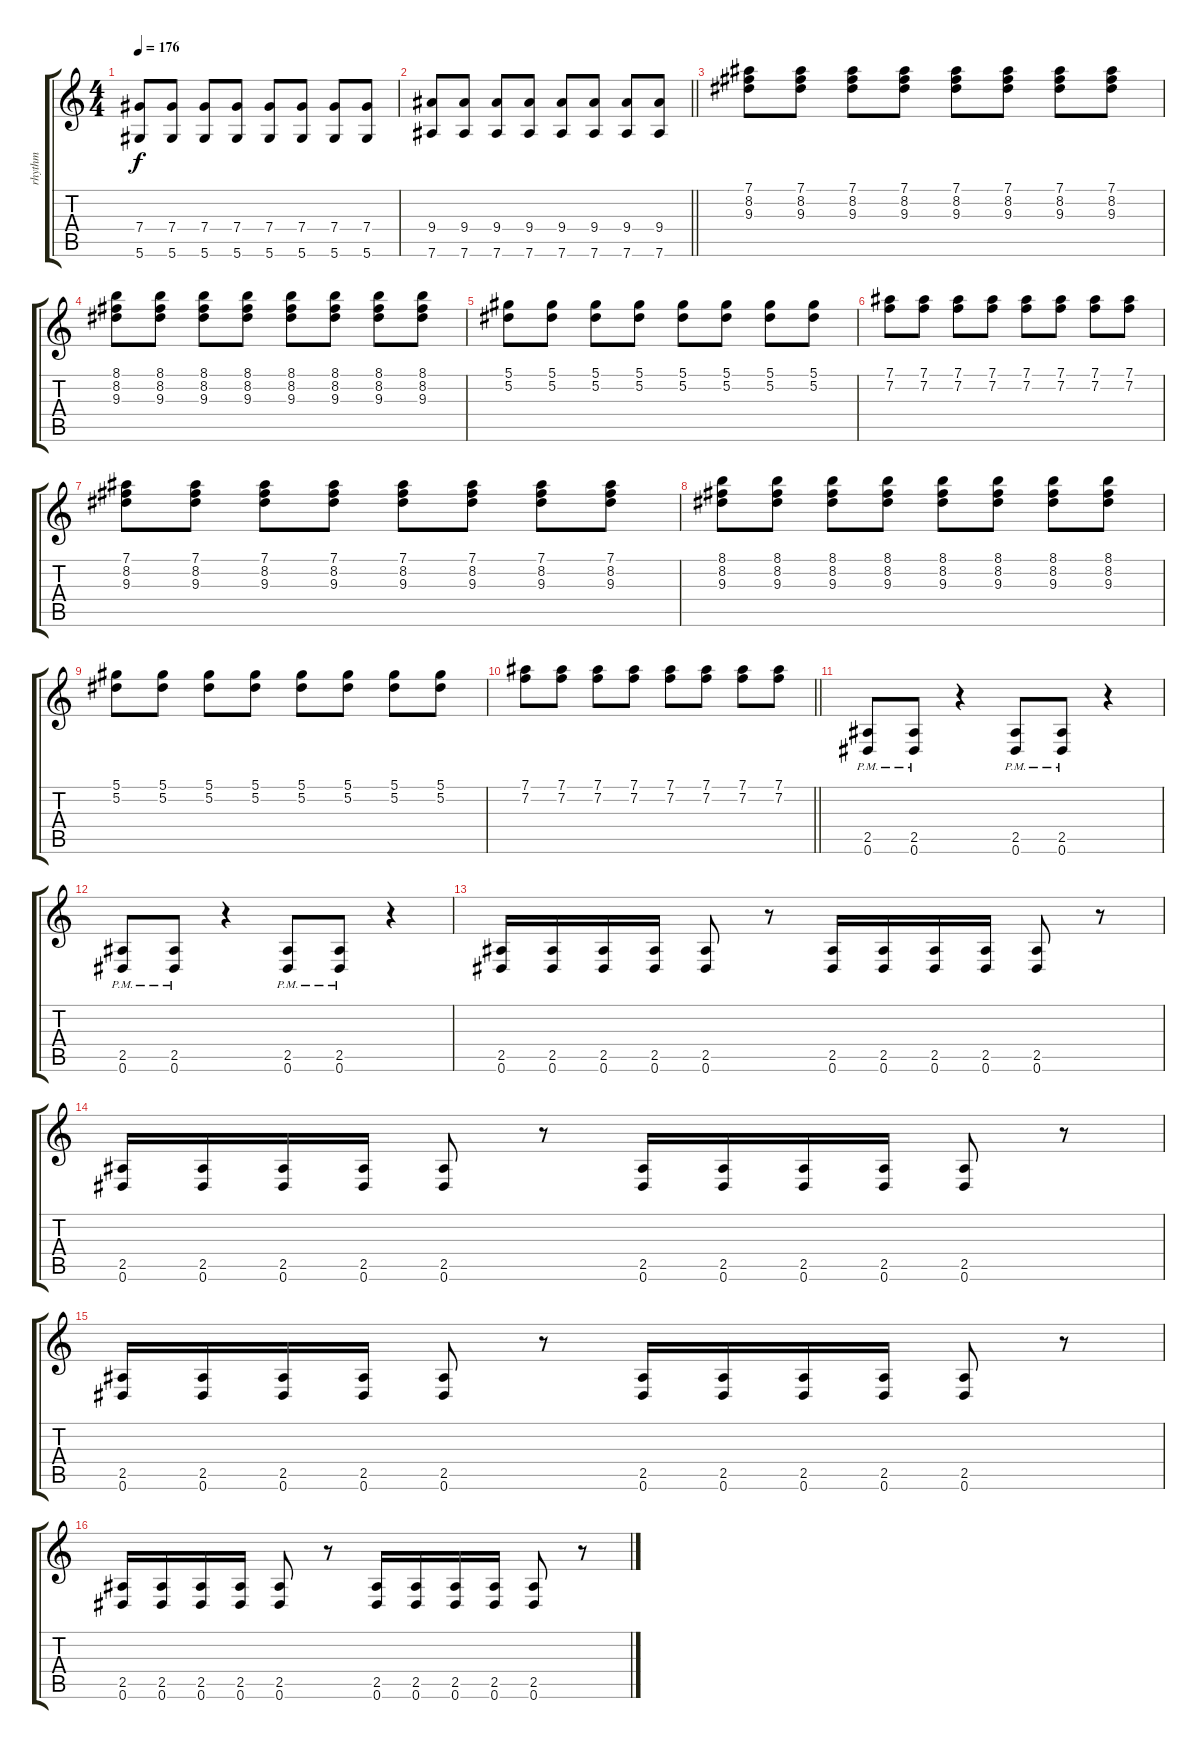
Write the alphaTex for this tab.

\track ("rhythm" "rhythm") {instrument overdrivenguitar}
\staff {score tabs}
\tuning (Eb4 Bb3 Gb3 Db3 Ab2 Eb2) {hide}
\ts (4 4)
\tempo 176
\clef g2
\ks c
(7.4 5.6).8{dy f} (7.4 5.6).8 (7.4 5.6).8 (7.4 5.6).8 (7.4 5.6).8 (7.4 5.6).8 (7.4 5.6).8 (7.4 5.6).8 |
\barLineRight lightlight
(9.4 7.6).8 (9.4 7.6).8 (9.4 7.6).8 (9.4 7.6).8 (9.4 7.6).8 (9.4 7.6).8 (9.4 7.6).8 (9.4 7.6).8 |
(7.1 8.2 9.3).8 (7.1 8.2 9.3).8 (7.1 8.2 9.3).8 (7.1 8.2 9.3).8 (7.1 8.2 9.3).8 (7.1 8.2 9.3).8 (7.1 8.2 9.3).8 (7.1 8.2 9.3).8 |
(8.1 8.2 9.3).8 (8.1 8.2 9.3).8 (8.1 8.2 9.3).8 (8.1 8.2 9.3).8 (8.1 8.2 9.3).8 (8.1 8.2 9.3).8 (8.1 8.2 9.3).8 (8.1 8.2 9.3).8 |
(5.1 5.2).8 (5.1 5.2).8 (5.1 5.2).8 (5.1 5.2).8 (5.1 5.2).8 (5.1 5.2).8 (5.1 5.2).8 (5.1 5.2).8 |
(7.1 7.2).8 (7.1 7.2).8 (7.1 7.2).8 (7.1 7.2).8 (7.1 7.2).8 (7.1 7.2).8 (7.1 7.2).8 (7.1 7.2).8 |
(7.1 8.2 9.3).8 (7.1 8.2 9.3).8 (7.1 8.2 9.3).8 (7.1 8.2 9.3).8 (7.1 8.2 9.3).8 (7.1 8.2 9.3).8 (7.1 8.2 9.3).8 (7.1 8.2 9.3).8 |
(8.1 8.2 9.3).8 (8.1 8.2 9.3).8 (8.1 8.2 9.3).8 (8.1 8.2 9.3).8 (8.1 8.2 9.3).8 (8.1 8.2 9.3).8 (8.1 8.2 9.3).8 (8.1 8.2 9.3).8 |
(5.1 5.2).8 (5.1 5.2).8 (5.1 5.2).8 (5.1 5.2).8 (5.1 5.2).8 (5.1 5.2).8 (5.1 5.2).8 (5.1 5.2).8 |
\barLineRight lightlight
(7.1 7.2).8 (7.1 7.2).8 (7.1 7.2).8 (7.1 7.2).8 (7.1 7.2).8 (7.1 7.2).8 (7.1 7.2).8 (7.1 7.2).8 |
(2.5{pm} 0.6).8 (2.5{pm} 0.6).8 r.4 (2.5{pm} 0.6).8 (2.5{pm} 0.6).8 r.4 |
(2.5{pm} 0.6).8 (2.5{pm} 0.6).8 r.4 (2.5{pm} 0.6).8 (2.5{pm} 0.6).8 r.4 |
(2.5 0.6).16 (2.5 0.6).16 (2.5 0.6).16 (2.5 0.6).16 (2.5 0.6).8 r.8 (2.5 0.6).16 (2.5 0.6).16 (2.5 0.6).16 (2.5 0.6).16 (2.5 0.6).8 r.8 |
(2.5 0.6).16 (2.5 0.6).16 (2.5 0.6).16 (2.5 0.6).16 (2.5 0.6).8 r.8 (2.5 0.6).16 (2.5 0.6).16 (2.5 0.6).16 (2.5 0.6).16 (2.5 0.6).8 r.8 |
(2.5 0.6).16 (2.5 0.6).16 (2.5 0.6).16 (2.5 0.6).16 (2.5 0.6).8 r.8 (2.5 0.6).16 (2.5 0.6).16 (2.5 0.6).16 (2.5 0.6).16 (2.5 0.6).8 r.8 |
(2.5 0.6).16 (2.5 0.6).16 (2.5 0.6).16 (2.5 0.6).16 (2.5 0.6).8 r.8 (2.5 0.6).16 (2.5 0.6).16 (2.5 0.6).16 (2.5 0.6).16 (2.5 0.6).8 r.8
